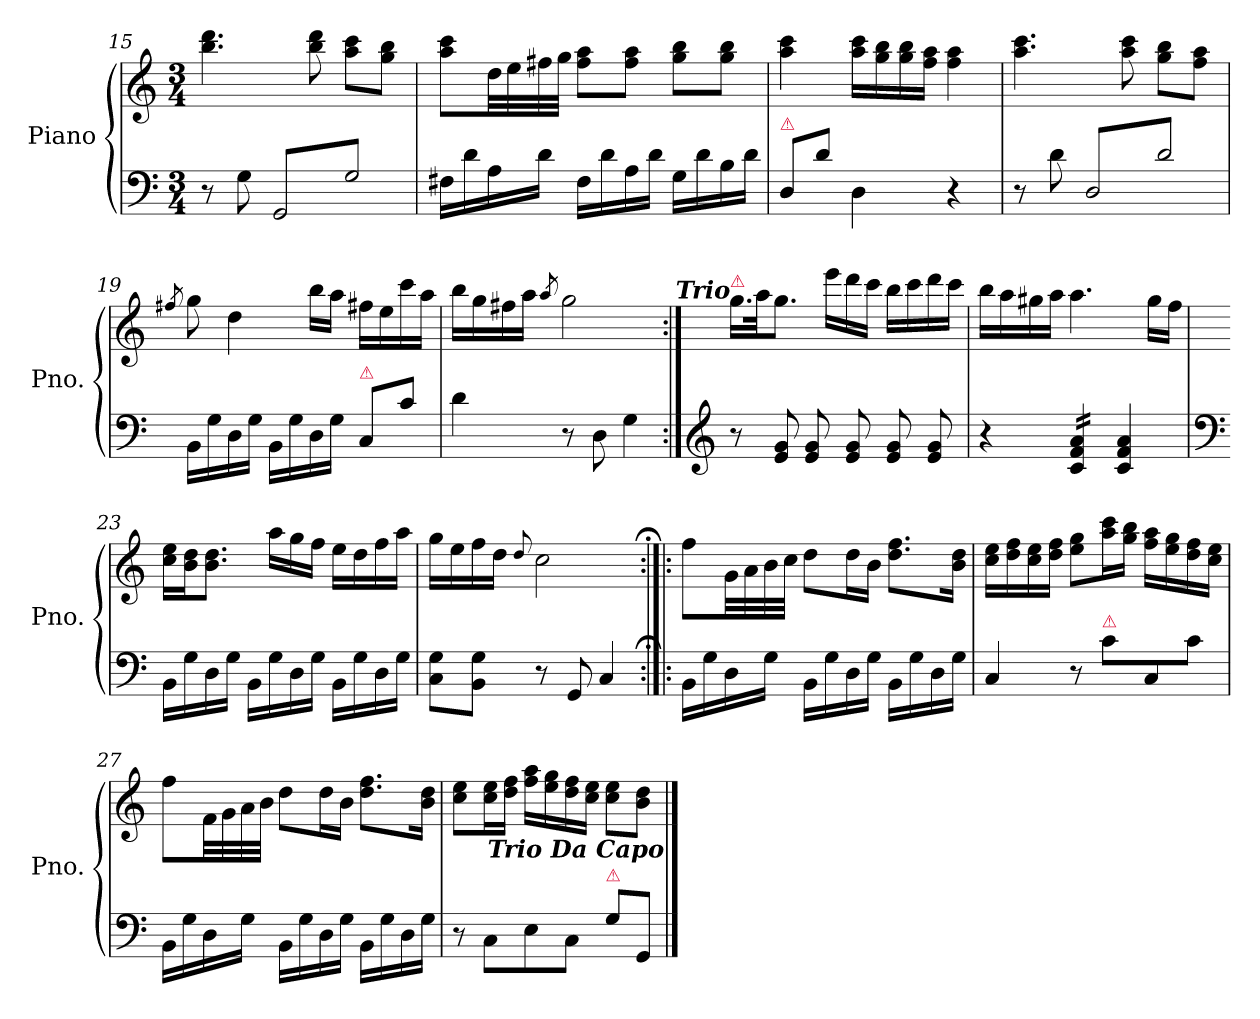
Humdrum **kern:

**kern	**kern
*part2	*part1
*staff2	*staff1
*	*I"Piano
*	*I'Pno.
*clefF4	*clefG2
*k[]	*k[]
*M3/4	*M3/4
=15	=15
8r	4.bb\ 4.ddd\
8G\	.
!LO:TX:a:color=crimson:t=⚠	!
*tremolo	*
8GG/L	.
8G/	8bb\ 8ddd\
8GG/	8aa\ 8ccc\L
8G/J	8gg\ 8bb\J
*Xtremolo	*
=16	=16
16F#X\LL	8aa\ 8ccc\L
16d\	.
16A\	32dd\LL
.	32ee\
16d\JJ	32ff#X\
.	32gg\JJJ
16F#\LL	8ff#\ 8aa\L
16d\	.
16A\	8ff#\ 8aa\J
16d\JJ	.
16G\LL	8gg\ 8bb\L
16d\	.
16B\	8gg\ 8bb\J
16d\JJ	.
=17	=17
!LO:TX:a:color=crimson:t=⚠	!
8D/L	4aa\ 4ccc\
8d\J	.
4D\	16aa\ 16ccc\LL
.	16gg\ 16bb\
.	16gg\ 16bb\
.	16ff\ 16aa\JJ
4r	4ff\ 4aa\
=18	=18
8r	4.aa\ 4.ccc\
8d\	.
!LO:TX:a:color=crimson:t=⚠	!
*tremolo	*
8D/L	.
8d/	8aa\ 8ccc\
8D/	8gg\ 8bb\L
8d/J	8ff\ 8aa\J
*Xtremolo	*
=19	=19
.	8qff#X/
16BB\LL	8gg\
16G\	.
16D\	4dd\
16G\JJ	.
16BB\LL	.
16G\	.
16D\	16bb\LL
16G\JJ	16aa\JJ
!LO:TX:a:color=crimson:t=⚠	!
8C/L	16ff#X\LL
.	16ee\
8c\J	16ccc\
.	16aa\JJ
=20	=20
4d\	16bb\LL
.	16gg\
.	16ff#X\
.	16aa\JJ
.	8qaa/
8r	2gg\
8D\	.
4G\	.
=21:|!	=21:|!
*clefG2	*
!	!LO:TX:a:color=crimson:t=⚠
!	!LO:TX:a:Bi:rj:t=Trio
8r	16.gg\LL
.	32aa\JK
8e/ 8g/	8.gg\J
8e/ 8g/	.
.	16eee\LL
8e/ 8g/	16ddd\
.	16ccc\JJ
8e/ 8g/	16bb\LL
.	16ccc\
8e/ 8g/	16ddd\
.	16ccc\JJ
=22	=22
4r	16bb\LL
.	16aa\
.	16gg#X\
.	16aa\JJ
!LO:TX:a:color=crimson:t=⚠	!
*tremolo	*
16c/ 16f/ 16a/LL	4.aa\
16c/ 16f/ 16a/	.
16c/ 16f/ 16a/	.
16c/ 16f/ 16a/JJ	.
*Xtremolo	*
4c/ 4f/ 4a/	.
.	16gg#\LL
.	16ff\JJ
=23	=23
*clefF4	*
16BB\LL	16cc\ 16ee\LL
16G\	16b\ 16dd\J
16D\	8.b\ 8.dd\J
16G\JJ	.
16BB\LL	.
16G\	16aa\LL
16D\	16gg\
16G\JJ	16ff\JJ
16BB\LL	16ee\LL
16G\	16dd\
16D\	16ff\
16G\JJ	16aa\JJ
=24	=24
8C\ 8G\L	16gg\LL
.	16ee\
8BB\ 8G\J	16ff\
.	16dd\JJ
.	8qqdd/
8r	2cc\
8GG/	.
4C/	.
=25:|!|:;	=25:|!|:;
16BB\LL	8ff\L
16G\	.
16D\	32g\LL
.	32a\
16G\JJ	32b\
.	32cc\JJJ
16BB\LL	8dd\L
16G\	.
16D\	16dd\L
16G\JJ	16b\JJ
16BB\LL	8.dd\ 8.ff\L
16G\	.
16D\	.
16G\JJ	16b\ 16dd\Jk
=26	=26
4C/	16cc\ 16ee\LL
.	16dd\ 16ff\
.	16cc\ 16ee\
.	16dd\ 16ff\JJ
8r	8ee\ 8gg\L
!LO:TX:a:color=crimson:t=⚠	!
8c\L	16aa\ 16ccc\L
.	16gg\ 16bb\JJ
8C/	16ff\ 16aa\LL
.	16ee\ 16gg\
8c\J	16dd\ 16ff\
.	16cc\ 16ee\JJ
=27	=27
16BB\LL	8ff\L
16G\	.
16D\	32f\LL
.	32g\
16G\JJ	32a\
.	32b\JJJ
16BB\LL	8dd\L
16G\	.
16D\	16dd\L
16G\JJ	16b\JJ
16BB\LL	8.dd\ 8.ff\L
16G\	.
16D\	.
16G\JJ	16b\ 16dd\Jk
=28	=28
8r	8cc\ 8ee\L
8C\L	16cc\ 16ee\L
.	16dd\ 16ff\JJ
8E\	16ff\ 16aa\LL
.	16ee\ 16gg\
8C\J	16dd\ 16ff\
.	16cc\ 16ee\JJ
!LO:TX:a:color=crimson:t=⚠	!
8G\L	8cc\ 8ee\L
8GG/J	8b\ 8dd\J
!	!LO:TX:b:Bi:t=Trio Da Capo
==	==
*-	*-
